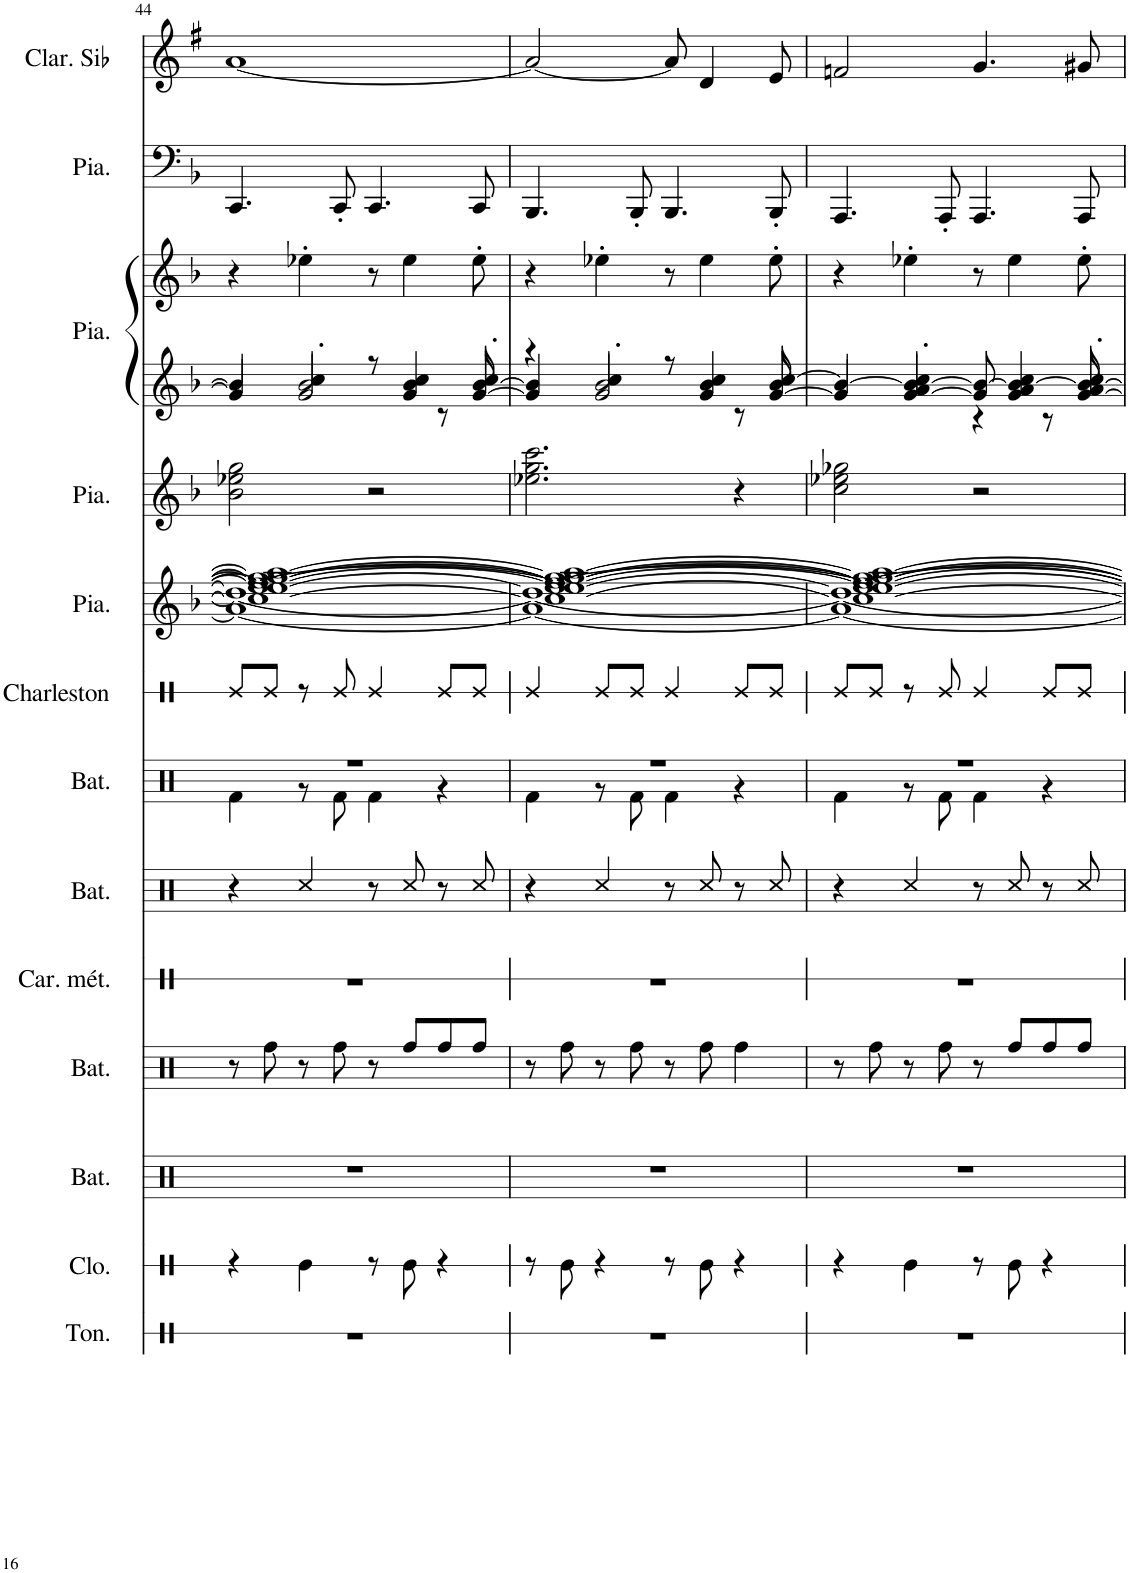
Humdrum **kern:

**kern	**kern	**kern	**kern	**kern	**kern	**kern	**kern	**kern	**kern	**kern	**kern	**kern	**kern
*part13	*part12	*part11	*part10	*part9	*part8	*part7	*part6	*part5	*part4	*part3	*part3	*part2	*part1
*staff14	*staff13	*staff12	*staff11	*staff10	*staff9	*staff8	*staff7	*staff6	*staff5	*staff4	*staff3	*staff2	*staff1
*I"Tonnerre	*I"Cloche	*I"Batterie	*I"Batterie	*I"Carillon en métal	*I"Batterie	*I"Batterie	*I"Charleston	*I"Piano	*I"Piano	*I"Piano	*	*I"Piano	*I"Clarinette en Sib
*I'Ton.	*I'Clo.	*I'Bat.	*I'Bat.	*I'Car. mét.	*I'Bat.	*I'Bat.	*I'Charleston	*I'Pia.	*I'Pia.	*I'Pia.	*	*I'Pia.	*I'Clar. Sib
!!LO:PB:g=z
*clefX	*clefX	*clefX	*clefX	*clefX	*clefX	*clefX	*clefX	*clefG2	*clefG2	*clefG2	*clefG2	*clefF4	*clefG2
*	*	*	*	*	*	*	*	*	*	*	*	*	*Trd1c2
*k[]	*k[]	*k[]	*k[]	*k[]	*k[]	*k[]	*k[]	*k[b-]	*k[b-]	*k[b-]	*k[b-]	*k[b-]	*k[f#]
*M4/4	*M4/4	*M4/4	*M4/4	*M4/4	*M4/4	*M4/4	*M4/4	*M4/4	*M4/4	*M4/4	*M4/4	*M4/4	*M4/4
=44	=44	=44	=44	=44	=44	=44	=44	=44	=44	=44	=44	=44	=44
*	*	*	*	*	*	*^	*	*^	*	*^	*	*	*
*	*	*	*	*	*	*	*	*	*	*^	*	*	*	*	*	*
*	*	*	*	*	*	*	*	*	*	*	*^	*	*	*	*	*	*
1r	4r	1r	8r	1r	4r	1r	4Rf\	8Re/L	1ee_	1a_	1cc_ 1ee-_ 1ff_ 1gg-_ 1gg_ 1aa_	1dd_	2b-\ 2ee-X\ 2gg\	4b-/]	4g/]	4r	4.CC/	[1a
.	.	.	8Rff\	.	.	.	.	8Re/J	.	.	.	.	.	.	.	.	.	.
.	4Re\	.	8r	.	4Rcc/	.	8r	8r	.	.	.	.	.	4cc'/	2g/ 2b-/	4ee-X'\	.	.
.	.	.	8Rff\	.	.	.	8Rf\	8Re/	.	.	.	.	.	.	.	.	8CC'/	.
.	8r	.	8r	.	8r	.	4Rf\	4Re/	.	.	.	.	2r	8r	.	8r	4.CC/	.
.	8Re\	.	8Rff/L	.	8Rcc/	.	.	.	.	.	.	.	.	4g/ 4b-/ 4cc/	.	4ee-\	.	.
.	4r	.	8Rff/	.	8r	.	4r	8Re/L	.	.	.	.	.	.	8r	.	.	.
.	.	.	8Rff/J	.	8Rcc/	.	.	8Re/J	.	.	.	.	.	8cc'/	[8g/ [8b-/	8ee-'\	8CC/	.
=45	=45	=45	=45	=45	=45	=45	=45	=45	=45	=45	=45	=45	=45	=45	=45	=45	=45	=45
1r	8r	1r	8r	1r	4r	1r	4Rf\	4Re/	1ee_	1a_	1cc_ 1ee-_ 1ff_ 1gg-_ 1gg_ 1aa_	1dd_	2.ee-X\ 2.gg\ 2.ccc\	4r	4g/] 4b-/]	4r	4.BBB-/	2a/_
.	8Re\	.	8Rff\	.	.	.	.	.	.	.	.	.	.	.	.	.	.	.
.	4r	.	8r	.	4Rcc/	.	8r	8Re/L	.	.	.	.	.	4cc'/	2g/ 2b-/	4ee-X'\	.	.
.	.	.	8Rff\	.	.	.	8Rf\	8Re/J	.	.	.	.	.	.	.	.	8BBB-'/	.
.	8r	.	8r	.	8r	.	4Rf\	4Re/	.	.	.	.	.	8r	.	8r	4.BBB-/	8a/]
.	8Re\	.	8Rff\	.	8Rcc/	.	.	.	.	.	.	.	.	4g/ 4b-/ 4cc/	.	4ee-\	.	4d/
.	4r	.	4Rff\	.	8r	.	4r	8Re/L	.	.	.	.	4r	.	8r	.	.	.
.	.	.	.	.	8Rcc/	.	.	8Re/J	.	.	.	.	.	[8b-/	[8g/ 8cc/	8ee-'\	8BBB-'/	8e/
=46	=46	=46	=46	=46	=46	=46	=46	=46	=46	=46	=46	=46	=46	=46	=46	=46	=46	=46
1r	4r	1r	8r	1r	4r	1r	4Rf\	8Re/L	1ee_	1a_	1cc_ 1ee-_ 1ff_ 1gg-_ 1gg_ 1aa_	1dd_	2cc\ 2ee-X\ 2gg-X\	4b-/_	4g/]	4r	4.AAA/	2fn/
.	.	.	8Rff\	.	.	.	.	8Re/J	.	.	.	.	.	.	.	.	.	.
.	4Re\	.	8r	.	4Rcc/	.	8r	8r	.	.	.	.	.	[4g/ 4b-/_	4a/' 4cc/'	4ee-X'\	.	.
.	.	.	8Rff\	.	.	.	8Rf\	8Re/	.	.	.	.	.	.	.	.	8AAA'/	.
.	8r	.	8r	.	8r	.	4Rf\	4Re/	.	.	.	.	2r	8g/] 8b-/_	4r	8r	4.AAA/	4.g/
.	8Re\	.	8Rff/L	.	8Rcc/	.	.	.	.	.	.	.	.	4g/ 4a/ 4b-/_ 4cc/	.	4ee-\	.	.
.	4r	.	8Rff/	.	8r	.	4r	8Re/L	.	.	.	.	.	.	8r	.	.	.
.	.	.	8Rff/J	.	8Rcc/	.	.	8Re/J	.	.	.	.	.	[8g/ 8b-/_	8a/' 8cc/'	8ee-'\	8AAA/	8g#X/
*	*	*	*	*	*	*v	*v	*	*v	*v	*v	*v	*	*v	*v	*	*	*
=	=	=	=	=	=	=	=	=	=	=	=	=	=
*-	*-	*-	*-	*-	*-	*-	*-	*-	*-	*-	*-	*-	*-
